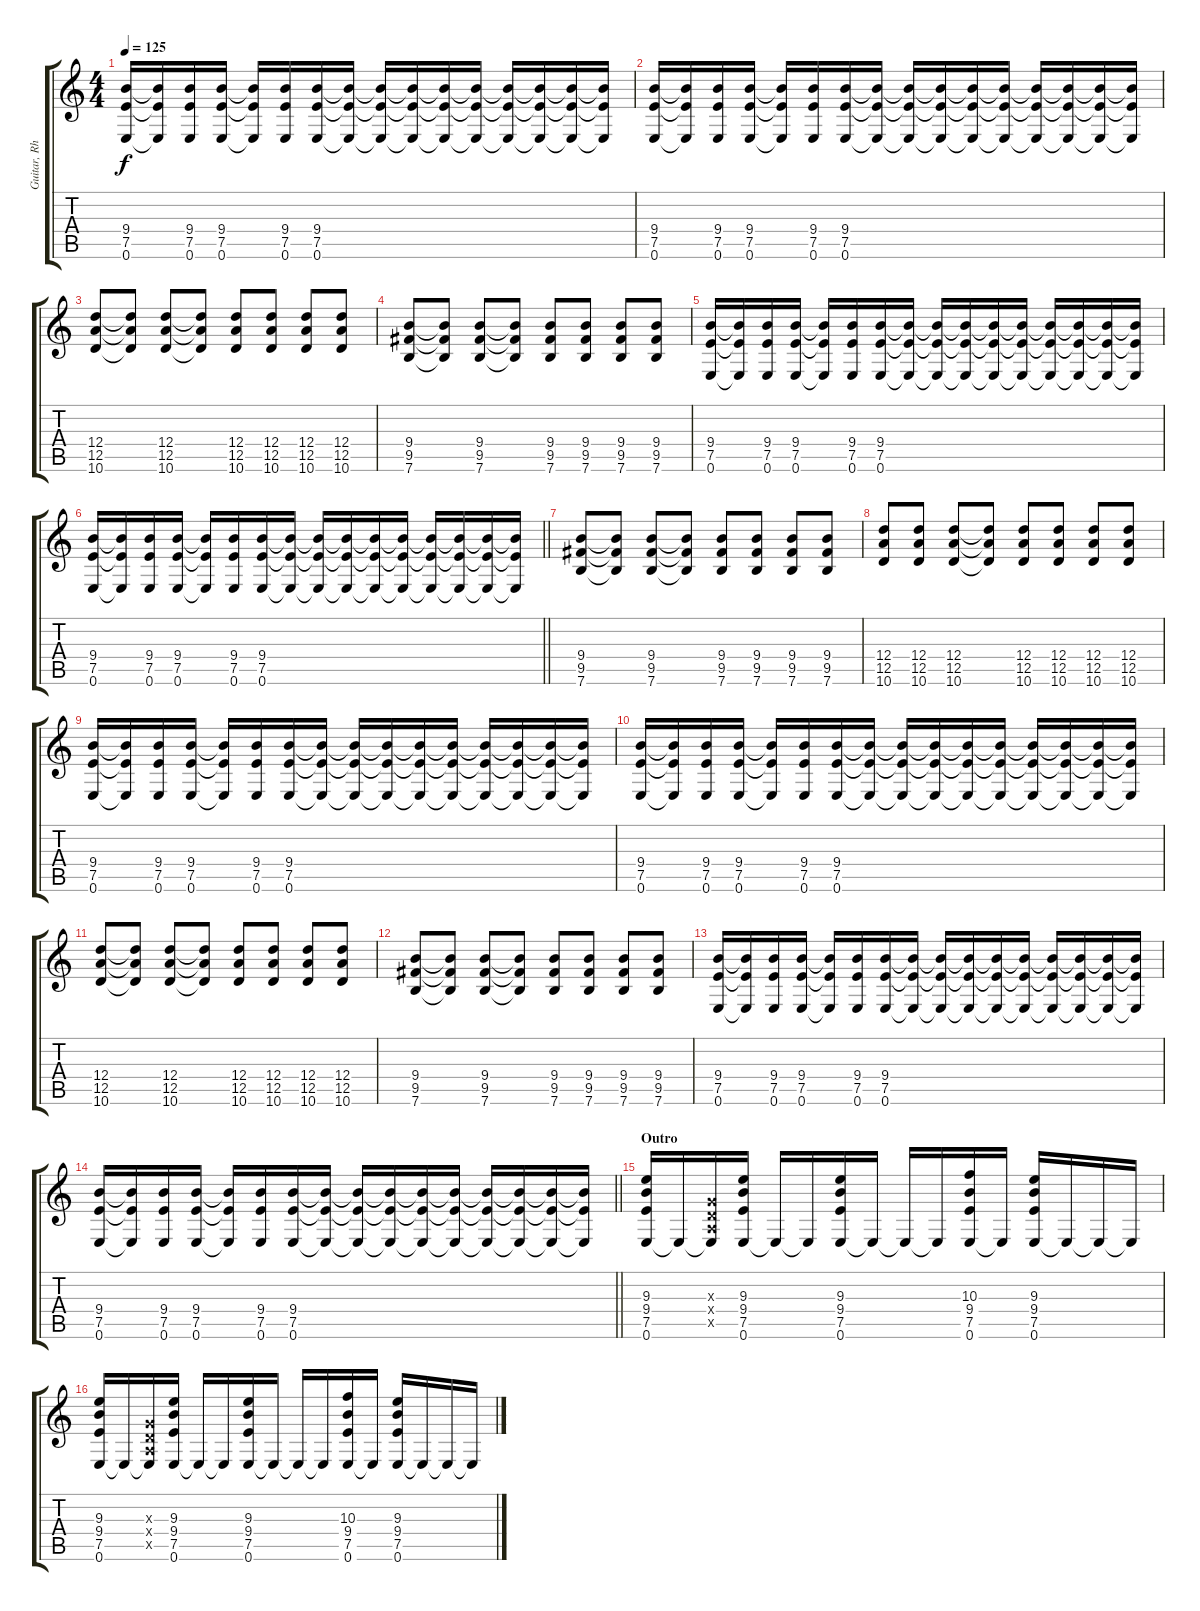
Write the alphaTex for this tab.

\track ("Guitar, Rhythm" "Guitar, Rh") {instrument distortionguitar}
\staff {score tabs}
\tuning (E4 B3 G3 D3 A2 E2) {hide}
\ts (4 4)
\tempo 125
\clef g2
\ks c
(9.4 7.5 0.6).16{dy f} (9.4{t} 7.5{t} 0.6{t}).16 (9.4 7.5 0.6).16 (9.4 7.5 0.6).16 (9.4{t} 7.5{t} 0.6{t}).16 (9.4 7.5 0.6).16 (9.4 7.5 0.6).16 (9.4{t} 7.5{t} 0.6{t}).16 (9.4{t} 7.5{t} 0.6{t}).16 (9.4{t} 7.5{t} 0.6{t}).16 (9.4{t} 7.5{t} 0.6{t}).16 (9.4{t} 7.5{t} 0.6{t}).16 (9.4{t} 7.5{t} 0.6{t}).16 (9.4{t} 7.5{t} 0.6{t}).16 (9.4{t} 7.5{t} 0.6{t}).16 (9.4{t} 7.5{t} 0.6{t}).16 |
(9.4 7.5 0.6).16 (9.4{t} 7.5{t} 0.6{t}).16 (9.4 7.5 0.6).16 (9.4 7.5 0.6).16 (9.4{t} 7.5{t} 0.6{t}).16 (9.4 7.5 0.6).16 (9.4 7.5 0.6).16 (9.4{t} 7.5{t} 0.6{t}).16 (9.4{t} 7.5{t} 0.6{t}).16 (9.4{t} 7.5{t} 0.6{t}).16 (9.4{t} 7.5{t} 0.6{t}).16 (9.4{t} 7.5{t} 0.6{t}).16 (9.4{t} 7.5{t} 0.6{t}).16 (9.4{t} 7.5{t} 0.6{t}).16 (9.4{t} 7.5{t} 0.6{t}).16 (9.4{t} 7.5{t} 0.6{t}).16 |
(12.4 12.5 10.6).8 (12.4{t} 12.5{t} 10.6{t}).8 (12.4 12.5 10.6).8 (12.4{t} 12.5{t} 10.6{t}).8 (12.4 12.5 10.6).8 (12.4 12.5 10.6).8 (12.4 12.5 10.6).8 (12.4 12.5 10.6).8 |
(9.4 9.5 7.6).8 (9.4{t} 9.5{t} 7.6{t}).8 (9.4 9.5 7.6).8 (9.4{t} 9.5{t} 7.6{t}).8 (9.4 9.5 7.6).8 (9.4 9.5 7.6).8 (9.4 9.5 7.6).8 (9.4 9.5 7.6).8 |
(9.4 7.5 0.6).16 (9.4{t} 7.5{t} 0.6{t}).16 (9.4 7.5 0.6).16 (9.4 7.5 0.6).16 (9.4{t} 7.5{t} 0.6{t}).16 (9.4 7.5 0.6).16 (9.4 7.5 0.6).16 (9.4{t} 7.5{t} 0.6{t}).16 (9.4{t} 7.5{t} 0.6{t}).16 (9.4{t} 7.5{t} 0.6{t}).16 (9.4{t} 7.5{t} 0.6{t}).16 (9.4{t} 7.5{t} 0.6{t}).16 (9.4{t} 7.5{t} 0.6{t}).16 (9.4{t} 7.5{t} 0.6{t}).16 (9.4{t} 7.5{t} 0.6{t}).16 (9.4{t} 7.5{t} 0.6{t}).16 |
\barLineRight lightlight
(9.4 7.5 0.6).16 (9.4{t} 7.5{t} 0.6{t}).16 (9.4 7.5 0.6).16 (9.4 7.5 0.6).16 (9.4{t} 7.5{t} 0.6{t}).16 (9.4 7.5 0.6).16 (9.4 7.5 0.6).16 (9.4{t} 7.5{t} 0.6{t}).16 (9.4{t} 7.5{t} 0.6{t}).16 (9.4{t} 7.5{t} 0.6{t}).16 (9.4{t} 7.5{t} 0.6{t}).16 (9.4{t} 7.5{t} 0.6{t}).16 (9.4{t} 7.5{t} 0.6{t}).16 (9.4{t} 7.5{t} 0.6{t}).16 (9.4{t} 7.5{t} 0.6{t}).16 (9.4{t} 7.5{t} 0.6{t}).16 |
(9.4 9.5 7.6).8 (9.4{t} 9.5{t} 7.6{t}).8 (9.4 9.5 7.6).8 (9.4{t} 9.5{t} 7.6{t}).8 (9.4 9.5 7.6).8 (9.4 9.5 7.6).8 (9.4 9.5 7.6).8 (9.4 9.5 7.6).8 |
(12.4 12.5 10.6).8 (12.4 12.5 10.6).8 (12.4 12.5 10.6).8 (12.4{t} 12.5{t} 10.6{t}).8 (12.4 12.5 10.6).8 (12.4 12.5 10.6).8 (12.4 12.5 10.6).8 (12.4 12.5 10.6).8 |
(9.4 7.5 0.6).16 (9.4{t} 7.5{t} 0.6{t}).16 (9.4 7.5 0.6).16 (9.4 7.5 0.6).16 (9.4{t} 7.5{t} 0.6{t}).16 (9.4 7.5 0.6).16 (9.4 7.5 0.6).16 (9.4{t} 7.5{t} 0.6{t}).16 (9.4{t} 7.5{t} 0.6{t}).16 (9.4{t} 7.5{t} 0.6{t}).16 (9.4{t} 7.5{t} 0.6{t}).16 (9.4{t} 7.5{t} 0.6{t}).16 (9.4{t} 7.5{t} 0.6{t}).16 (9.4{t} 7.5{t} 0.6{t}).16 (9.4{t} 7.5{t} 0.6{t}).16 (9.4{t} 7.5{t} 0.6{t}).16 |
(9.4 7.5 0.6).16 (9.4{t} 7.5{t} 0.6{t}).16 (9.4 7.5 0.6).16 (9.4 7.5 0.6).16 (9.4{t} 7.5{t} 0.6{t}).16 (9.4 7.5 0.6).16 (9.4 7.5 0.6).16 (9.4{t} 7.5{t} 0.6{t}).16 (9.4{t} 7.5{t} 0.6{t}).16 (9.4{t} 7.5{t} 0.6{t}).16 (9.4{t} 7.5{t} 0.6{t}).16 (9.4{t} 7.5{t} 0.6{t}).16 (9.4{t} 7.5{t} 0.6{t}).16 (9.4{t} 7.5{t} 0.6{t}).16 (9.4{t} 7.5{t} 0.6{t}).16 (9.4{t} 7.5{t} 0.6{t}).16 |
(12.4 12.5 10.6).8 (12.4{t} 12.5{t} 10.6{t}).8 (12.4 12.5 10.6).8 (12.4{t} 12.5{t} 10.6{t}).8 (12.4 12.5 10.6).8 (12.4 12.5 10.6).8 (12.4 12.5 10.6).8 (12.4 12.5 10.6).8 |
(9.4 9.5 7.6).8 (9.4{t} 9.5{t} 7.6{t}).8 (9.4 9.5 7.6).8 (9.4{t} 9.5{t} 7.6{t}).8 (9.4 9.5 7.6).8 (9.4 9.5 7.6).8 (9.4 9.5 7.6).8 (9.4 9.5 7.6).8 |
(9.4 7.5 0.6).16 (9.4{t} 7.5{t} 0.6{t}).16 (9.4 7.5 0.6).16 (9.4 7.5 0.6).16 (9.4{t} 7.5{t} 0.6{t}).16 (9.4 7.5 0.6).16 (9.4 7.5 0.6).16 (9.4{t} 7.5{t} 0.6{t}).16 (9.4{t} 7.5{t} 0.6{t}).16 (9.4{t} 7.5{t} 0.6{t}).16 (9.4{t} 7.5{t} 0.6{t}).16 (9.4{t} 7.5{t} 0.6{t}).16 (9.4{t} 7.5{t} 0.6{t}).16 (9.4{t} 7.5{t} 0.6{t}).16 (9.4{t} 7.5{t} 0.6{t}).16 (9.4{t} 7.5{t} 0.6{t}).16 |
\barLineRight lightlight
(9.4 7.5 0.6).16 (9.4{t} 7.5{t} 0.6{t}).16 (9.4 7.5 0.6).16 (9.4 7.5 0.6).16 (9.4{t} 7.5{t} 0.6{t}).16 (9.4 7.5 0.6).16 (9.4 7.5 0.6).16 (9.4{t} 7.5{t} 0.6{t}).16 (9.4{t} 7.5{t} 0.6{t}).16 (9.4{t} 7.5{t} 0.6{t}).16 (9.4{t} 7.5{t} 0.6{t}).16 (9.4{t} 7.5{t} 0.6{t}).16 (9.4{t} 7.5{t} 0.6{t}).16 (9.4{t} 7.5{t} 0.6{t}).16 (9.4{t} 7.5{t} 0.6{t}).16 (9.4{t} 7.5{t} 0.6{t}).16 |
\section ("" "Outro")
(9.3 9.4 7.5 0.6).16 0.6{t}.16 (0.3{x} 0.4{x} 0.5{x} 0.6{t}).16 (9.3 9.4 7.5 0.6).16 0.6{t}.16 0.6{t}.16 (9.3 9.4 7.5 0.6).16 0.6{t}.16 0.6{t}.16 0.6{t}.16 (10.3 9.4 7.5 0.6).16 0.6{t}.16 (9.3 9.4 7.5 0.6).16 0.6{t}.16 0.6{t}.16 0.6{t}.16 |
(9.3 9.4 7.5 0.6).16 0.6{t}.16 (0.3{x} 0.4{x} 0.5{x} 0.6{t}).16 (9.3 9.4 7.5 0.6).16 0.6{t}.16 0.6{t}.16 (9.3 9.4 7.5 0.6).16 0.6{t}.16 0.6{t}.16 0.6{t}.16 (10.3 9.4 7.5 0.6).16 0.6{t}.16 (9.3 9.4 7.5 0.6).16 0.6{t}.16 0.6{t}.16 0.6{t}.16
